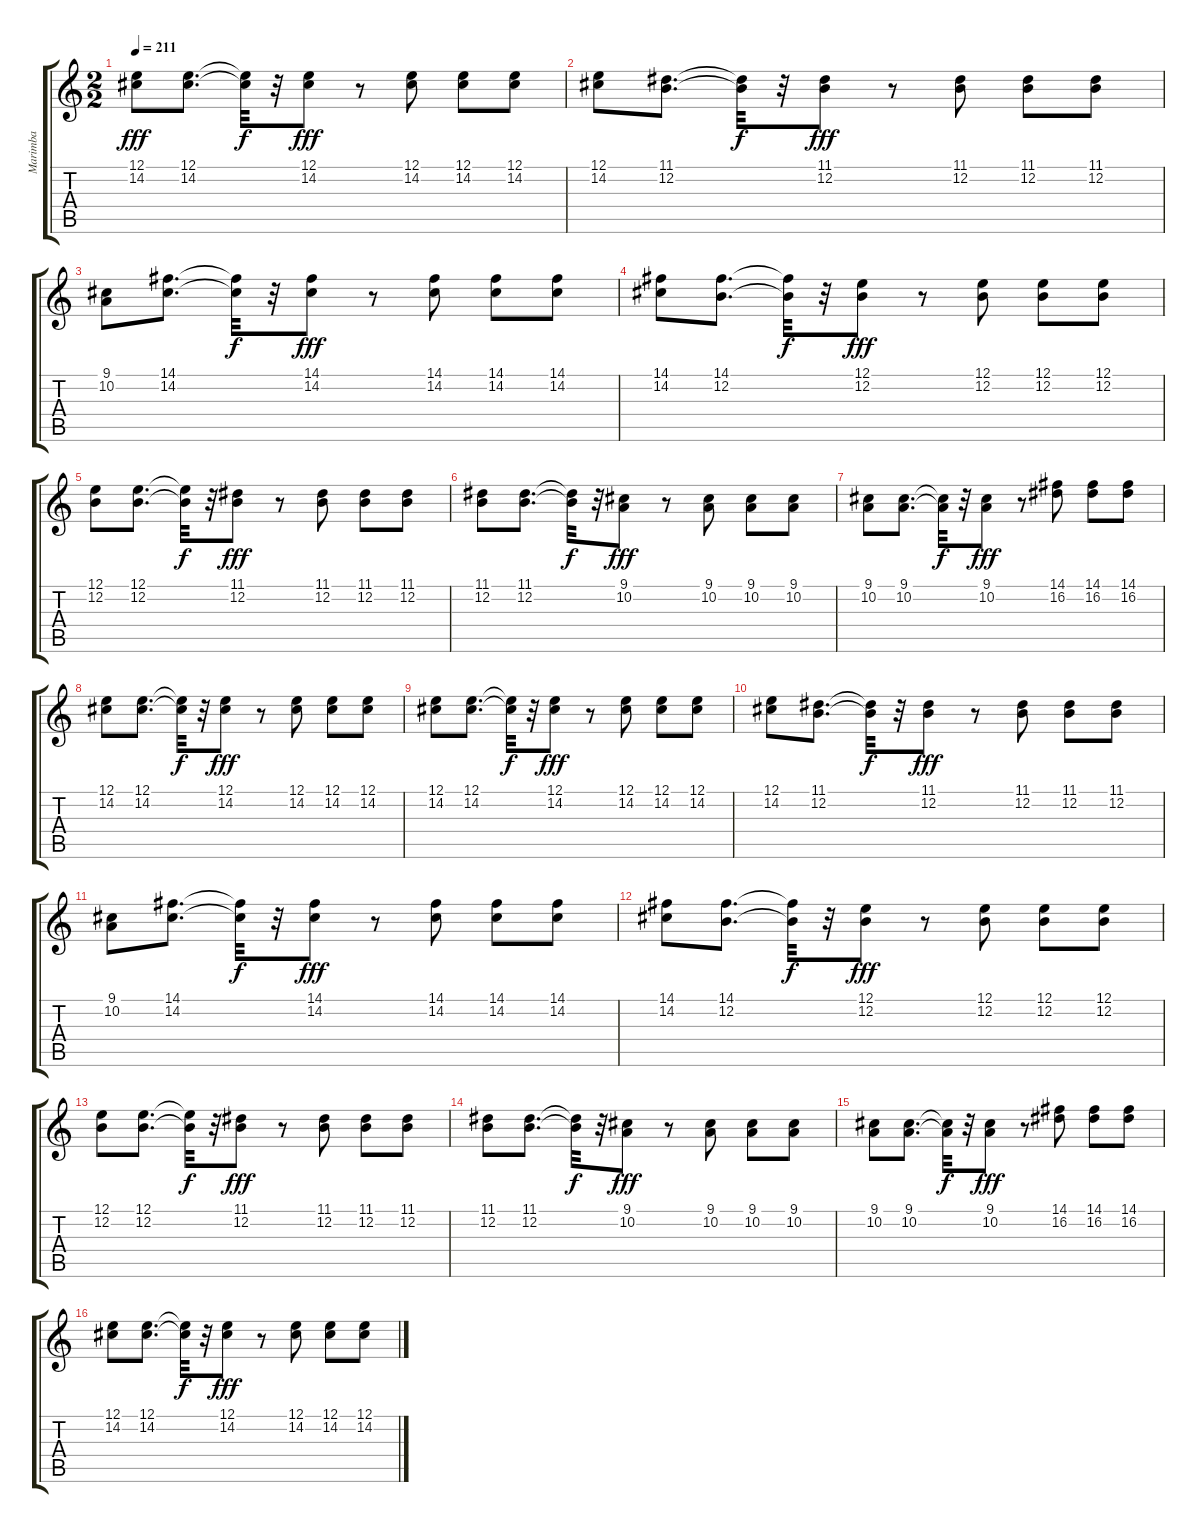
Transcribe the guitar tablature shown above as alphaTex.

\track ("Marimba" "Marimba") {instrument marimba}
\staff {score tabs}
\tuning (E4 B3 G3 D3 A2 E2) {hide}
\ts (2 2)
\tempo 211
\clef g2
\ks c
(12.1 14.2).8{dy fff} (12.1 14.2).8{d} (12.1{t} 14.2{t}).32{dy f} r.32 (12.1 14.2).8{dy fff} r.8 (12.1 14.2).8 (12.1 14.2).8 (12.1 14.2).8 |
(12.1 14.2).8 (11.1 12.2).8{d} (11.1{t} 12.2{t}).32{dy f} r.32 (11.1 12.2).8{dy fff} r.8 (11.1 12.2).8 (11.1 12.2).8 (11.1 12.2).8 |
(9.1 10.2).8 (14.1 14.2).8{d} (14.1{t} 14.2{t}).32{dy f} r.32 (14.1 14.2).8{dy fff} r.8 (14.1 14.2).8 (14.1 14.2).8 (14.1 14.2).8 |
(14.1 14.2).8 (14.1 12.2).8{d} (14.1{t} 12.2{t}).32{dy f} r.32 (12.1 12.2).8{dy fff} r.8 (12.1 12.2).8 (12.1 12.2).8 (12.1 12.2).8 |
(12.1 12.2).8 (12.1 12.2).8{d} (12.1{t} 12.2{t}).32{dy f} r.32 (11.1 12.2).8{dy fff} r.8 (11.1 12.2).8 (11.1 12.2).8 (11.1 12.2).8 |
(11.1 12.2).8 (11.1 12.2).8{d} (11.1{t} 12.2{t}).32{dy f} r.32 (9.1 10.2).8{dy fff} r.8 (9.1 10.2).8 (9.1 10.2).8 (9.1 10.2).8 |
(9.1 10.2).8 (9.1 10.2).8{d} (9.1{t} 10.2{t}).32{dy f} r.32 (9.1 10.2).8{dy fff} r.8 (14.1 16.2).8 (14.1 16.2).8 (14.1 16.2).8 |
(12.1 14.2).8 (12.1 14.2).8{d} (12.1{t} 14.2{t}).32{dy f} r.32 (12.1 14.2).8{dy fff} r.8 (12.1 14.2).8 (12.1 14.2).8 (12.1 14.2).8 |
(12.1 14.2).8 (12.1 14.2).8{d} (12.1{t} 14.2{t}).32{dy f} r.32 (12.1 14.2).8{dy fff} r.8 (12.1 14.2).8 (12.1 14.2).8 (12.1 14.2).8 |
(12.1 14.2).8 (11.1 12.2).8{d} (11.1{t} 12.2{t}).32{dy f} r.32 (11.1 12.2).8{dy fff} r.8 (11.1 12.2).8 (11.1 12.2).8 (11.1 12.2).8 |
(9.1 10.2).8 (14.1 14.2).8{d} (14.1{t} 14.2{t}).32{dy f} r.32 (14.1 14.2).8{dy fff} r.8 (14.1 14.2).8 (14.1 14.2).8 (14.1 14.2).8 |
(14.1 14.2).8 (14.1 12.2).8{d} (14.1{t} 12.2{t}).32{dy f} r.32 (12.1 12.2).8{dy fff} r.8 (12.1 12.2).8 (12.1 12.2).8 (12.1 12.2).8 |
(12.1 12.2).8 (12.1 12.2).8{d} (12.1{t} 12.2{t}).32{dy f} r.32 (11.1 12.2).8{dy fff} r.8 (11.1 12.2).8 (11.1 12.2).8 (11.1 12.2).8 |
(11.1 12.2).8 (11.1 12.2).8{d} (11.1{t} 12.2{t}).32{dy f} r.32 (9.1 10.2).8{dy fff} r.8 (9.1 10.2).8 (9.1 10.2).8 (9.1 10.2).8 |
(9.1 10.2).8 (9.1 10.2).8{d} (9.1{t} 10.2{t}).32{dy f} r.32 (9.1 10.2).8{dy fff} r.8 (14.1 16.2).8 (14.1 16.2).8 (14.1 16.2).8 |
(12.1 14.2).8 (12.1 14.2).8{d} (12.1{t} 14.2{t}).32{dy f} r.32 (12.1 14.2).8{dy fff} r.8 (12.1 14.2).8 (12.1 14.2).8 (12.1 14.2).8
